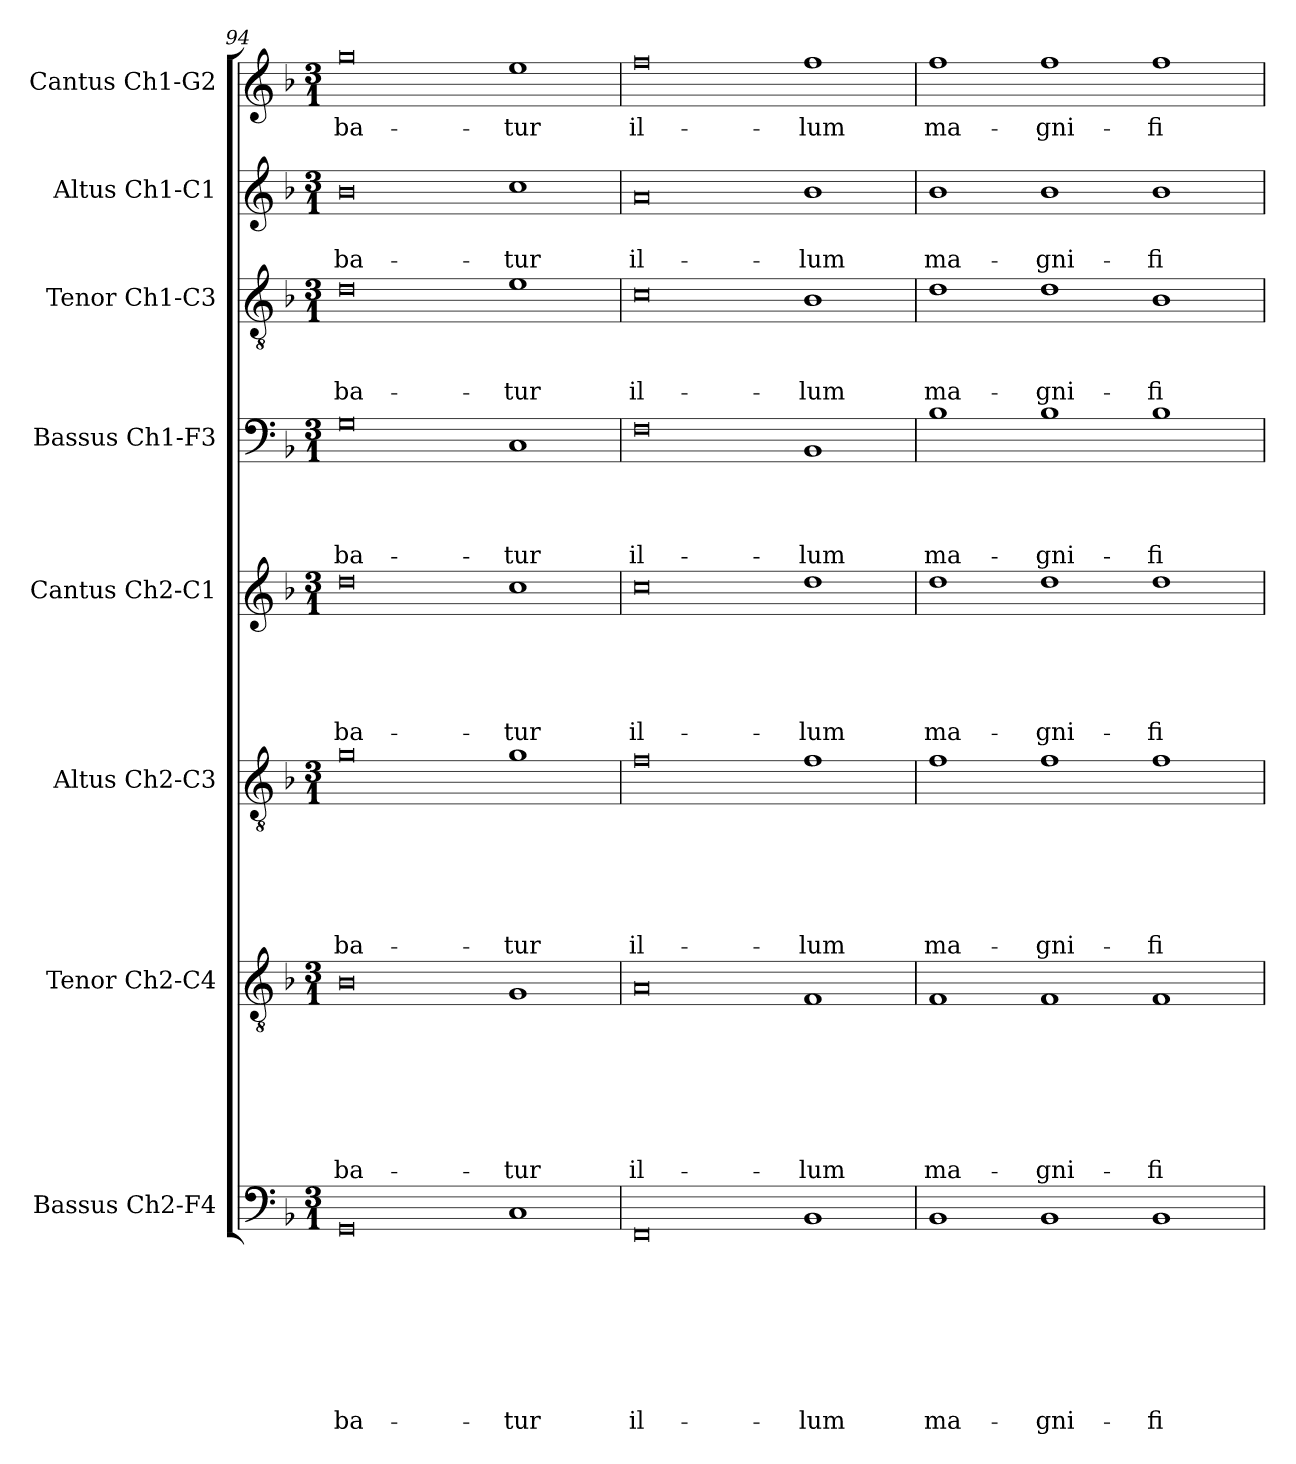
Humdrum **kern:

**kern	**text	**text	**text	**text	**text	**text	**text	**text	**kern	**text	**text	**text	**text	**text	**text	**text	**kern	**text	**text	**text	**text	**text	**text	**kern	**text	**text	**text	**text	**text	**kern	**text	**text	**text	**text	**kern	**text	**text	**text	**kern	**text	**text	**kern	**text
*part8	*part8	*part8	*part8	*part8	*part8	*part8	*part8	*part8	*part7	*part7	*part7	*part7	*part7	*part7	*part7	*part7	*part6	*part6	*part6	*part6	*part6	*part6	*part6	*part5	*part5	*part5	*part5	*part5	*part5	*part4	*part4	*part4	*part4	*part4	*part3	*part3	*part3	*part3	*part2	*part2	*part2	*part1	*part1
*staff8	*staff8	*staff8	*staff8	*staff8	*staff8	*staff8	*staff8	*staff8	*staff7	*staff7	*staff7	*staff7	*staff7	*staff7	*staff7	*staff7	*staff6	*staff6	*staff6	*staff6	*staff6	*staff6	*staff6	*staff5	*staff5	*staff5	*staff5	*staff5	*staff5	*staff4	*staff4	*staff4	*staff4	*staff4	*staff3	*staff3	*staff3	*staff3	*staff2	*staff2	*staff2	*staff1	*staff1
*I"Bassus Ch2-F4	*	*	*	*	*	*	*	*	*I"Tenor Ch2-C4	*	*	*	*	*	*	*	*I"Altus Ch2-C3	*	*	*	*	*	*	*I"Cantus Ch2-C1	*	*	*	*	*	*I"Bassus Ch1-F3	*	*	*	*	*I"Tenor Ch1-C3	*	*	*	*I"Altus Ch1-C1	*	*	*I"Cantus Ch1-G2	*
*I'B2	*	*	*	*	*	*	*	*	*I'T2	*	*	*	*	*	*	*	*I'A2	*	*	*	*	*	*	*I'C2	*	*	*	*	*	*I'B	*	*	*	*	*I'T	*	*	*	*I'A	*	*	*I'C	*
*clefF4	*	*	*	*	*	*	*	*	*clefGv2	*	*	*	*	*	*	*	*clefGv2	*	*	*	*	*	*	*clefG2	*	*	*	*	*	*clefF4	*	*	*	*	*clefGv2	*	*	*	*clefG2	*	*	*clefG2	*
*k[b-]	*	*	*	*	*	*	*	*	*k[b-]	*	*	*	*	*	*	*	*k[b-]	*	*	*	*	*	*	*k[b-]	*	*	*	*	*	*k[b-]	*	*	*	*	*k[b-]	*	*	*	*k[b-]	*	*	*k[b-]	*
*F:	*	*	*	*	*	*	*	*	*F:	*	*	*	*	*	*	*	*F:	*	*	*	*	*	*	*F:	*	*	*	*	*	*F:	*	*	*	*	*F:	*	*	*	*F:	*	*	*F:	*
*M3/1	*	*	*	*	*	*	*	*	*M3/1	*	*	*	*	*	*	*	*M3/1	*	*	*	*	*	*	*M3/1	*	*	*	*	*	*M3/1	*	*	*	*	*M3/1	*	*	*	*M3/1	*	*	*M3/1	*
=94	=94	=94	=94	=94	=94	=94	=94	=94	=94	=94	=94	=94	=94	=94	=94	=94	=94	=94	=94	=94	=94	=94	=94	=94	=94	=94	=94	=94	=94	=94	=94	=94	=94	=94	=94	=94	=94	=94	=94	=94	=94	=94	=94
!	!	!	!	!	!	!	!	!LO:LY:b	!	!	!	!	!	!	!	!LO:LY:b	!	!	!	!	!	!	!LO:LY:b	!	!	!	!	!	!LO:LY:b	!	!	!	!	!LO:LY:b	!	!	!	!LO:LY:b	!	!	!LO:LY:b	!	!LO:LY:b
0GG	.	.	.	.	.	.	.	-ba-	0B-	.	.	.	.	.	.	-ba-	0g	.	.	.	.	.	-ba-	0dd	.	.	.	.	-ba-	0G	.	.	.	-ba-	0d	.	.	-ba-	0b-	.	-ba-	0gg	-ba-
!	!	!	!	!	!	!	!	!LO:LY:b	!	!	!	!	!	!	!	!LO:LY:b	!	!	!	!	!	!	!LO:LY:b	!	!	!	!	!	!LO:LY:b	!	!	!	!	!LO:LY:b	!	!	!	!LO:LY:b	!	!	!LO:LY:b	!	!LO:LY:b
1C	.	.	.	.	.	.	.	-tur	1G	.	.	.	.	.	.	-tur	1g	.	.	.	.	.	-tur	1cc	.	.	.	.	-tur	1C	.	.	.	-tur	1e	.	.	-tur	1cc	.	-tur	1ee	-tur
!!LO:PB:g=z
=95	=95	=95	=95	=95	=95	=95	=95	=95	=95	=95	=95	=95	=95	=95	=95	=95	=95	=95	=95	=95	=95	=95	=95	=95	=95	=95	=95	=95	=95	=95	=95	=95	=95	=95	=95	=95	=95	=95	=95	=95	=95	=95	=95
!	!	!	!	!	!	!	!	!LO:LY:b	!	!	!	!	!	!	!	!LO:LY:b	!	!	!	!	!	!	!LO:LY:b	!	!	!	!	!	!LO:LY:b	!	!	!	!	!LO:LY:b	!	!	!	!LO:LY:b	!	!	!LO:LY:b	!	!LO:LY:b
0FF	.	.	.	.	.	.	.	il-	0A	.	.	.	.	.	.	il-	0f	.	.	.	.	.	il-	0cc	.	.	.	.	il-	0F	.	.	.	il-	0c	.	.	il-	0a	.	il-	0ff	il-
!	!	!	!	!	!	!	!	!LO:LY:b	!	!	!	!	!	!	!	!LO:LY:b	!	!	!	!	!	!	!LO:LY:b	!	!	!	!	!	!LO:LY:b	!	!	!	!	!LO:LY:b	!	!	!	!LO:LY:b	!	!	!LO:LY:b	!	!LO:LY:b
1BB-	.	.	.	.	.	.	.	-lum	1F	.	.	.	.	.	.	-lum	1f	.	.	.	.	.	-lum	1dd	.	.	.	.	-lum	1BB-	.	.	.	-lum	1B-	.	.	-lum	1b-	.	-lum	1ff	-lum
=96	=96	=96	=96	=96	=96	=96	=96	=96	=96	=96	=96	=96	=96	=96	=96	=96	=96	=96	=96	=96	=96	=96	=96	=96	=96	=96	=96	=96	=96	=96	=96	=96	=96	=96	=96	=96	=96	=96	=96	=96	=96	=96	=96
!	!	!	!	!	!	!	!	!LO:LY:b	!	!	!	!	!	!	!	!LO:LY:b	!	!	!	!	!	!	!LO:LY:b	!	!	!	!	!	!LO:LY:b	!	!	!	!	!LO:LY:b	!	!	!	!LO:LY:b	!	!	!LO:LY:b	!	!LO:LY:b
1BB-	.	.	.	.	.	.	.	ma-	1F	.	.	.	.	.	.	ma-	1f	.	.	.	.	.	ma-	1dd	.	.	.	.	ma-	1B-	.	.	.	ma-	1d	.	.	ma-	1b-	.	ma-	1ff	ma-
!	!	!	!	!	!	!	!	!LO:LY:b	!	!	!	!	!	!	!	!LO:LY:b	!	!	!	!	!	!	!LO:LY:b	!	!	!	!	!	!LO:LY:b	!	!	!	!	!LO:LY:b	!	!	!	!LO:LY:b	!	!	!LO:LY:b	!	!LO:LY:b
1BB-	.	.	.	.	.	.	.	-gni-	1F	.	.	.	.	.	.	-gni-	1f	.	.	.	.	.	-gni-	1dd	.	.	.	.	-gni-	1B-	.	.	.	-gni-	1d	.	.	-gni-	1b-	.	-gni-	1ff	-gni-
!	!	!	!	!	!	!	!	!LO:LY:b	!	!	!	!	!	!	!	!LO:LY:b	!	!	!	!	!	!	!LO:LY:b	!	!	!	!	!	!LO:LY:b	!	!	!	!	!LO:LY:b	!	!	!	!LO:LY:b	!	!	!LO:LY:b	!	!LO:LY:b
1BB-	.	.	.	.	.	.	.	-fi-	1F	.	.	.	.	.	.	-fi-	1f	.	.	.	.	.	-fi-	1dd	.	.	.	.	-fi-	1B-	.	.	.	-fi-	1B-	.	.	-fi-	1b-	.	-fi-	1ff	-fi-
=	=	=	=	=	=	=	=	=	=	=	=	=	=	=	=	=	=	=	=	=	=	=	=	=	=	=	=	=	=	=	=	=	=	=	=	=	=	=	=	=	=	=	=
*-	*-	*-	*-	*-	*-	*-	*-	*-	*-	*-	*-	*-	*-	*-	*-	*-	*-	*-	*-	*-	*-	*-	*-	*-	*-	*-	*-	*-	*-	*-	*-	*-	*-	*-	*-	*-	*-	*-	*-	*-	*-	*-	*-
